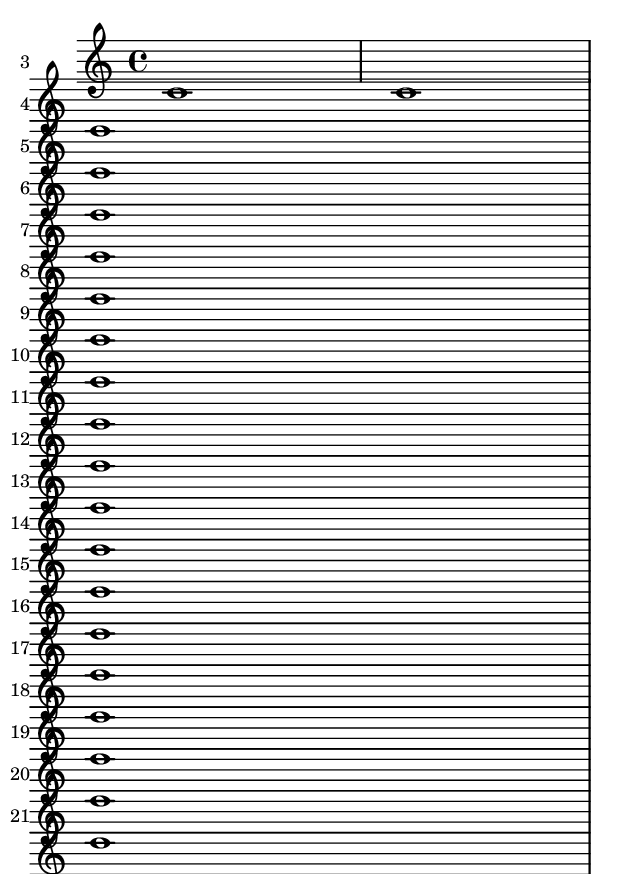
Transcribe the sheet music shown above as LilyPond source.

\version "2.13.42"

#(set-default-paper-size "a6")

\header {
  texidoc = "
The min-systems-per-page variable takes precedence over
the desire not to overfill a page.  In this case, systems will
overlap because they are forced to be on the page.
"
}

\book {
  \paper {
    min-systems-per-page = 20
  }

  \repeat unfold 21 { c'1 }
}
